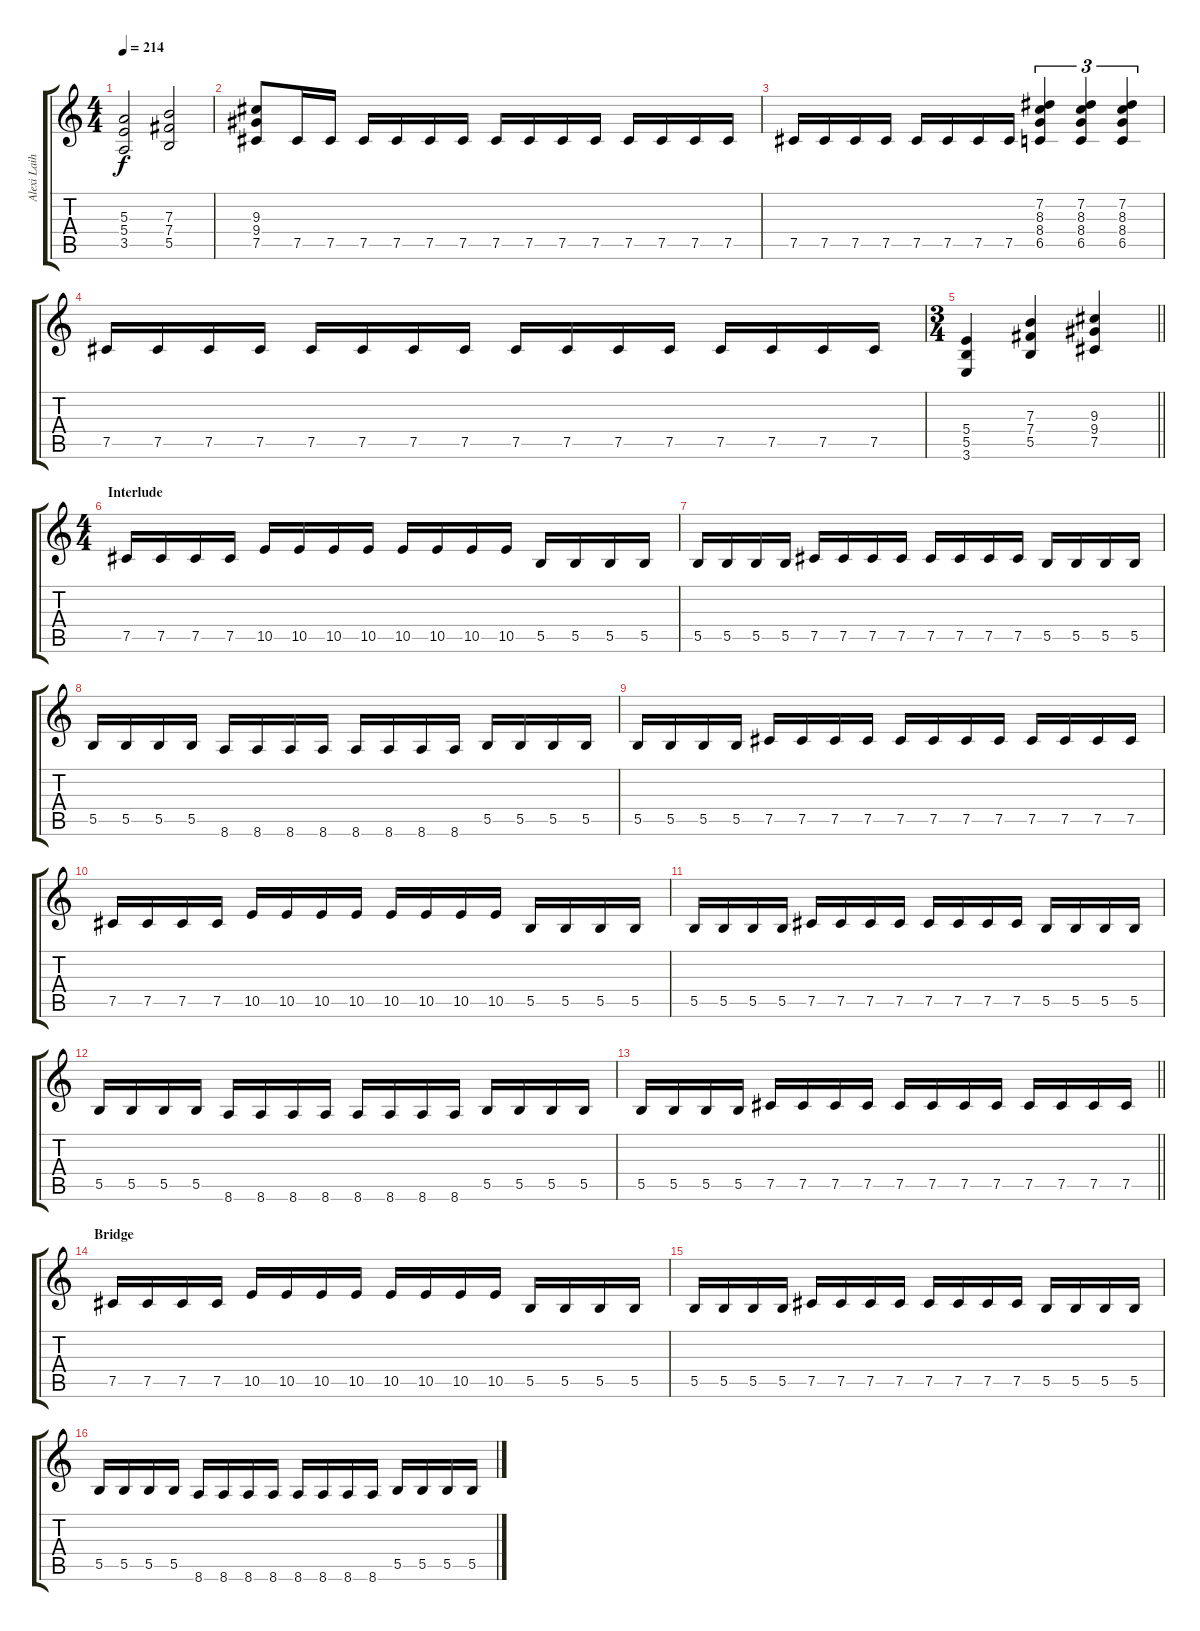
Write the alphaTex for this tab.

\track ("Alexi Laiho" "Alexi Laih") {instrument distortionguitar}
\staff {score tabs}
\tuning (Db4 Ab3 E3 B2 Gb2 Db2) {hide}
\ts (4 4)
\tempo 214
\clef g2
\ks c
(5.3 5.4 3.5).2{dy f} (7.3 7.4 5.5).2 |
(9.3 9.4 7.5).8 7.5.16 7.5.16 7.5.16 7.5.16 7.5.16 7.5.16 7.5.16 7.5.16 7.5.16 7.5.16 7.5.16 7.5.16 7.5.16 7.5.16 |
7.5.16 7.5.16 7.5.16 7.5.16 7.5.16 7.5.16 7.5.16 7.5.16 (7.2 8.3 8.4 6.5).4{tu (3 2)} (7.2 8.3 8.4 6.5).4{tu (3 2)} (7.2 8.3 8.4 6.5).4{tu (3 2)} |
7.5.16 7.5.16 7.5.16 7.5.16 7.5.16 7.5.16 7.5.16 7.5.16 7.5.16 7.5.16 7.5.16 7.5.16 7.5.16 7.5.16 7.5.16 7.5.16 |
\ts (3 4)
\barLineRight lightlight
(5.4 5.5 3.6).4 (7.3 7.4 5.5).4 (9.3 9.4 7.5).4 |
\ts (4 4)
\section ("" "Interlude")
7.5.16 7.5.16 7.5.16 7.5.16 10.5.16 10.5.16 10.5.16 10.5.16 10.5.16 10.5.16 10.5.16 10.5.16 5.5.16 5.5.16 5.5.16 5.5.16 |
5.5.16 5.5.16 5.5.16 5.5.16 7.5.16 7.5.16 7.5.16 7.5.16 7.5.16 7.5.16 7.5.16 7.5.16 5.5.16 5.5.16 5.5.16 5.5.16 |
5.5.16 5.5.16 5.5.16 5.5.16 8.6.16 8.6.16 8.6.16 8.6.16 8.6.16 8.6.16 8.6.16 8.6.16 5.5.16 5.5.16 5.5.16 5.5.16 |
5.5.16 5.5.16 5.5.16 5.5.16 7.5.16 7.5.16 7.5.16 7.5.16 7.5.16 7.5.16 7.5.16 7.5.16 7.5.16 7.5.16 7.5.16 7.5.16 |
7.5.16 7.5.16 7.5.16 7.5.16 10.5.16 10.5.16 10.5.16 10.5.16 10.5.16 10.5.16 10.5.16 10.5.16 5.5.16 5.5.16 5.5.16 5.5.16 |
5.5.16 5.5.16 5.5.16 5.5.16 7.5.16 7.5.16 7.5.16 7.5.16 7.5.16 7.5.16 7.5.16 7.5.16 5.5.16 5.5.16 5.5.16 5.5.16 |
5.5.16 5.5.16 5.5.16 5.5.16 8.6.16 8.6.16 8.6.16 8.6.16 8.6.16 8.6.16 8.6.16 8.6.16 5.5.16 5.5.16 5.5.16 5.5.16 |
\barLineRight lightlight
5.5.16 5.5.16 5.5.16 5.5.16 7.5.16 7.5.16 7.5.16 7.5.16 7.5.16 7.5.16 7.5.16 7.5.16 7.5.16 7.5.16 7.5.16 7.5.16 |
\section ("" "Bridge")
7.5.16 7.5.16 7.5.16 7.5.16 10.5.16 10.5.16 10.5.16 10.5.16 10.5.16 10.5.16 10.5.16 10.5.16 5.5.16 5.5.16 5.5.16 5.5.16 |
5.5.16 5.5.16 5.5.16 5.5.16 7.5.16 7.5.16 7.5.16 7.5.16 7.5.16 7.5.16 7.5.16 7.5.16 5.5.16 5.5.16 5.5.16 5.5.16 |
5.5.16 5.5.16 5.5.16 5.5.16 8.6.16 8.6.16 8.6.16 8.6.16 8.6.16 8.6.16 8.6.16 8.6.16 5.5.16 5.5.16 5.5.16 5.5.16
